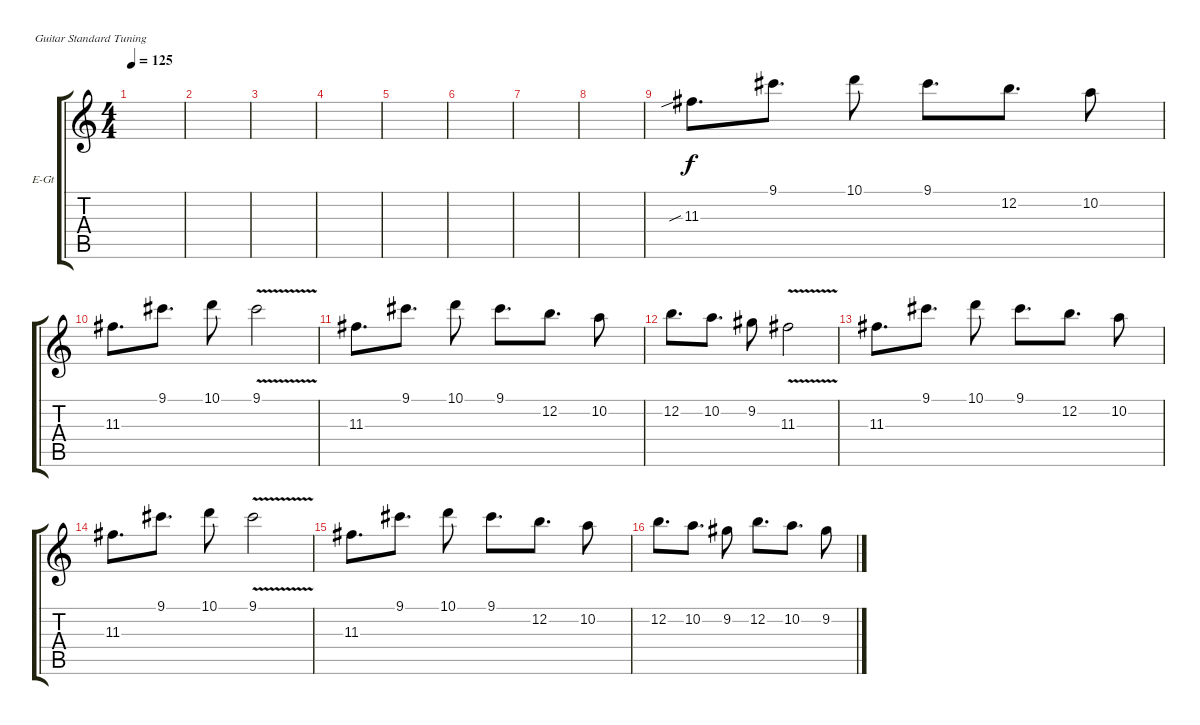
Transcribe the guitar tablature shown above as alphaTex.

\defaultSystemsLayout 4
\bracketExtendMode groupsimilarinstruments
\firstSystemTrackNameOrientation horizontal
\otherSystemsTrackNameOrientation horizontal
\track ("Extra Guitar #1" "E-Gt") {instrument distortionguitar}
\staff {score tabs}
\tuning (E4 B3 G3 D3 A2 E2)
\ts (4 4)
\tempo 125
\clef g2
\ks c
|
|
|
|
|
|
|
|
11.3{sib}.8{d} 9.1.8{d} 10.1.8 9.1.8{d} 12.2.8{d} 10.2.8 |
11.3.8{d} 9.1.8{d} 10.1.8 9.1{v}.2 |
11.3.8{d} 9.1.8{d} 10.1.8 9.1.8{d} 12.2.8{d} 10.2.8 |
12.2.8{d} 10.2.8{d} 9.2.8 11.3{v}.2 |
11.3.8{d} 9.1.8{d} 10.1.8 9.1.8{d} 12.2.8{d} 10.2.8 |
11.3.8{d} 9.1.8{d} 10.1.8 9.1{v}.2 |
11.3.8{d} 9.1.8{d} 10.1.8 9.1.8{d} 12.2.8{d} 10.2.8 |
12.2.8{d} 10.2.8{d} 9.2.8 12.2.8{d} 10.2.8{d} 9.2.8
